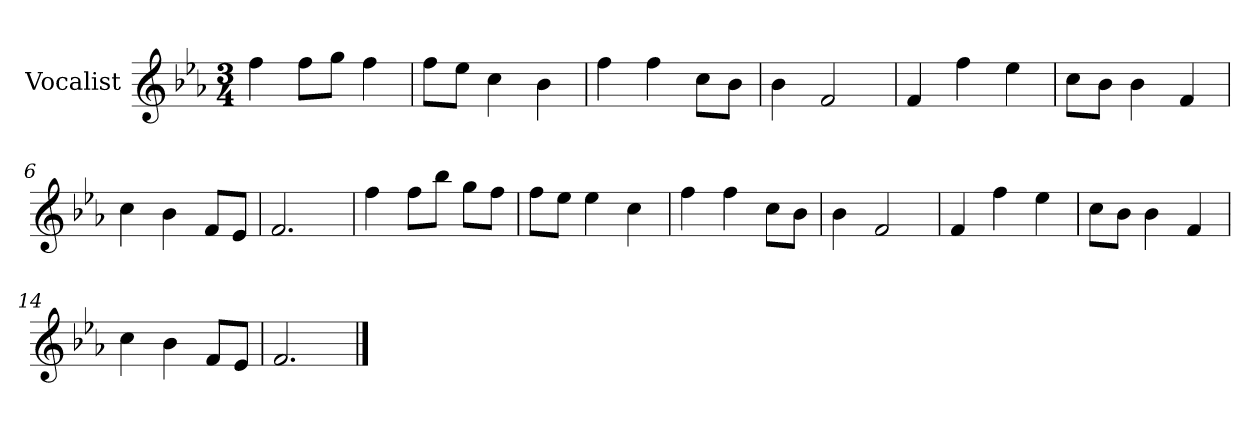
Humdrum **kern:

**kern
*part1
*staff1
*I"Vocalist
*k[b-e-a-]
*E-:
*M3/4
=
4ff
8ffL
8ggJ
4ff
=1
8ffL
8ee-J
4cc
4b-
=2
4ff
4ff
8ccL
8b-J
=3
4b-
2f
=4
4f
4ff
4ee-
=5
8ccL
8b-J
4b-
4f
=6
4cc
4b-
8fL
8e-J
=7
2.f
=8
4ff
8ffL
8bb-J
8ggL
8ffJ
=9
8ffL
8ee-J
4ee-
4cc
=10
4ff
4ff
8ccL
8b-J
=11
4b-
2f
=12
4f
4ff
4ee-
=13
8ccL
8b-J
4b-
4f
=14
4cc
4b-
8fL
8e-J
=15
2.f
==
*-
